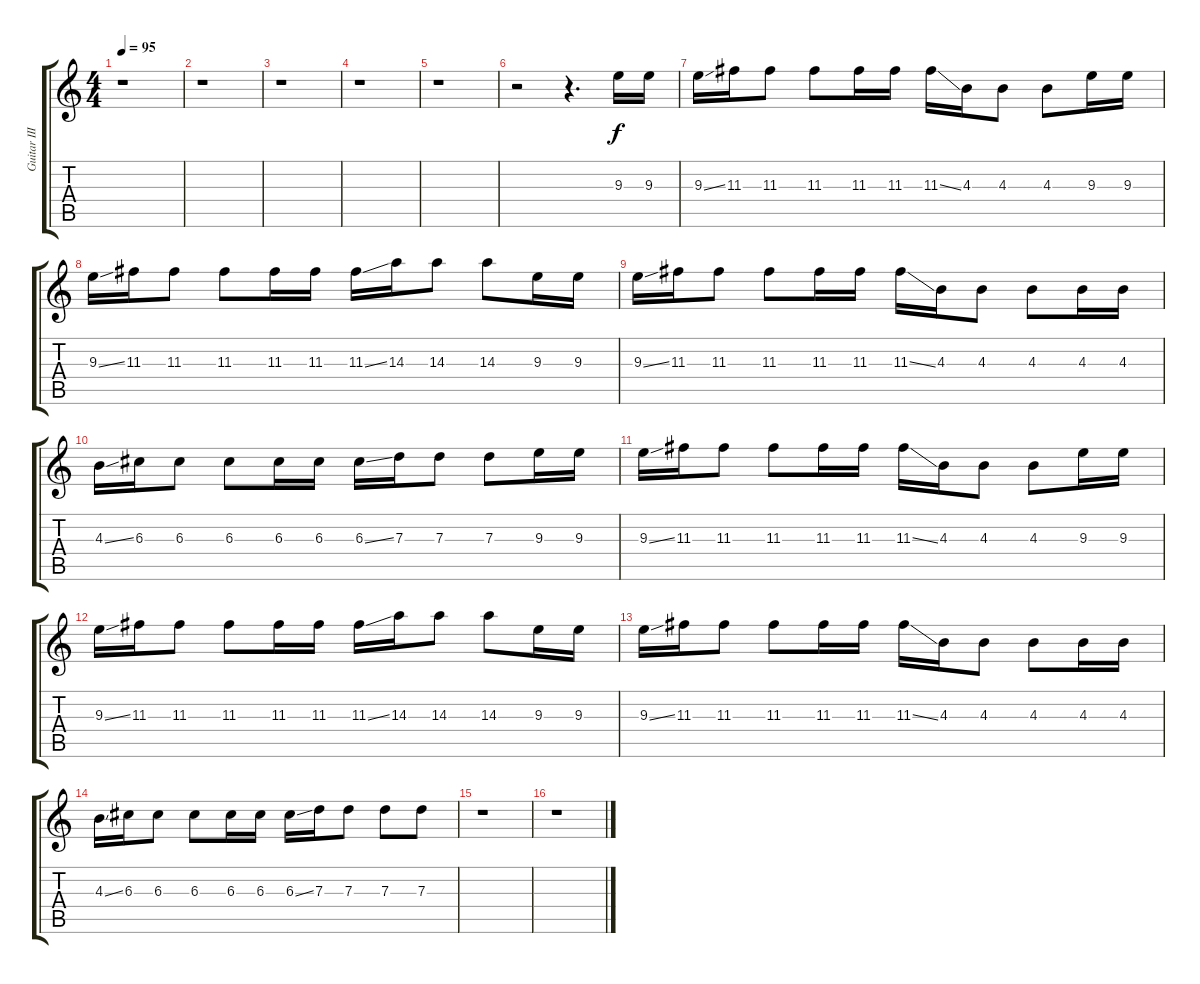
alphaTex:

\track ("Guitar III" "Guitar III") {instrument distortionguitar}
\staff {score tabs}
\tuning (E4 B3 G3 D3 A2 E2) {hide}
\ts (4 4)
\tempo 95
\clef g2
\ks c
r.1{dy f} |
r.1 |
r.1 |
r.1 |
r.1 |
r.2 r.4{d} 9.3.16 9.3.16 |
9.3{ss}.16 11.3.16 11.3.8 11.3.8 11.3.16 11.3.16 11.3{ss}.16 4.3.16 4.3.8 4.3.8 9.3.16 9.3.16 |
9.3{ss}.16 11.3.16 11.3.8 11.3.8 11.3.16 11.3.16 11.3{ss}.16 14.3.16 14.3.8 14.3.8 9.3.16 9.3.16 |
9.3{ss}.16 11.3.16 11.3.8 11.3.8 11.3.16 11.3.16 11.3{ss}.16 4.3.16 4.3.8 4.3.8 4.3.16 4.3.16 |
4.3{ss}.16 6.3.16 6.3.8 6.3.8 6.3.16 6.3.16 6.3{ss}.16 7.3.16 7.3.8 7.3.8 9.3.16 9.3.16 |
9.3{ss}.16 11.3.16 11.3.8 11.3.8 11.3.16 11.3.16 11.3{ss}.16 4.3.16 4.3.8 4.3.8 9.3.16 9.3.16 |
9.3{ss}.16 11.3.16 11.3.8 11.3.8 11.3.16 11.3.16 11.3{ss}.16 14.3.16 14.3.8 14.3.8 9.3.16 9.3.16 |
9.3{ss}.16 11.3.16 11.3.8 11.3.8 11.3.16 11.3.16 11.3{ss}.16 4.3.16 4.3.8 4.3.8 4.3.16 4.3.16 |
4.3{ss}.16 6.3.16 6.3.8 6.3.8 6.3.16 6.3.16 6.3{ss}.16 7.3.16 7.3.8 7.3.8 7.3.8 |
r.1 |
r.1
